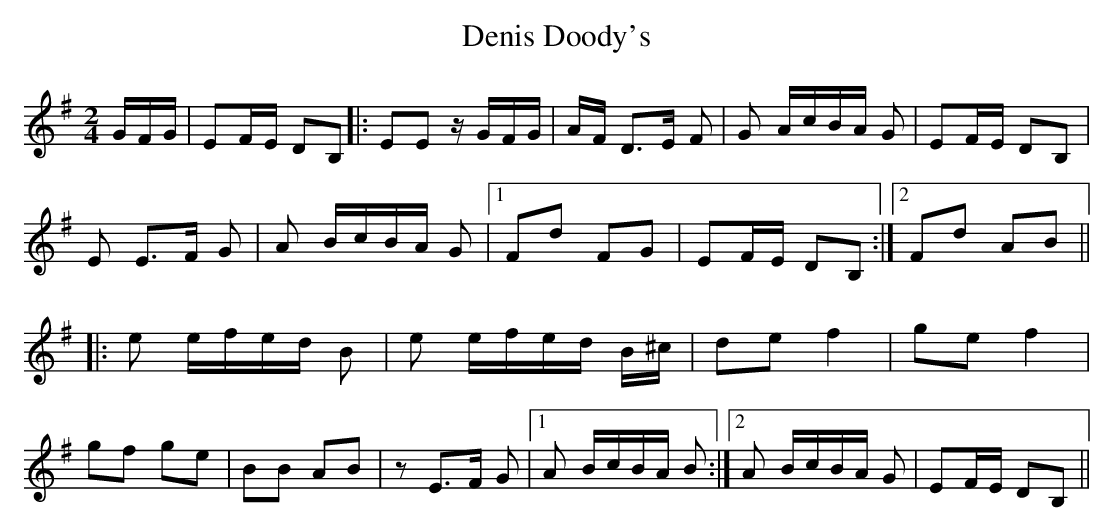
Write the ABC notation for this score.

X:1
T: Denis Doody's
M: 2/4
L: 1/8
K: Emin
G/F/G/ | EF/E/ DB,|:EE z/G/F/G/|A/F/ D>E F|G A/c/B/A/ G|EF/E/ DB,|
E E>F G|A B/c/B/A/ G|1 Fd FG | EF/E/ DB, :|2 Fd AB||
|: e e/f/e/d/ B|e e/f/e/d/ B/^c/|de f2|ge f2|
gf ge|BB AB|zE>F G|1 A B/c/B/A/ B :|2 A B/c/B/A/ G | EF/E/ DB, ||
